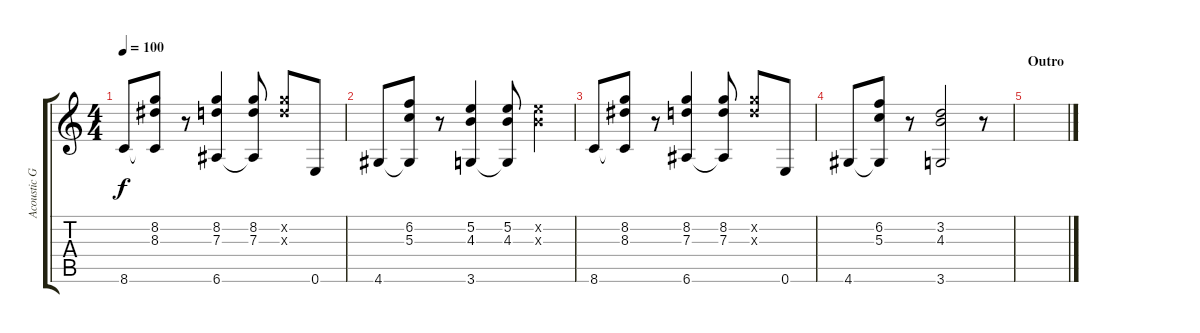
\track ("Acoustic Guitar" "Acoustic G") {instrument acousticguitarsteel}
\staff {score tabs}
\tuning (E4 B3 G3 D3 A2 E2) {hide}
\ts (4 4)
\tempo 100
\clef g2
\ks c
8.6.8{dy f} (8.2 8.3 8.6{t}).8 r.8 (8.2 7.3 6.6).4 (8.2 7.3 6.6{t}).8 (8.2{x} 7.3{x}).8 0.6.8 |
4.6.8 (6.2 5.3 4.6{t}).8 r.8 (5.2 4.3 3.6).4 (5.2 4.3 3.6{t}).8 (5.2{x} 4.3{x}).4 |
8.6.8 (8.2 8.3 8.6{t}).8 r.8 (8.2 7.3 6.6).4 (8.2 7.3 6.6{t}).8 (8.2{x} 7.3{x}).8 0.6.8 |
4.6.8 (6.2 5.3 4.6{t}).8 r.8 (3.2 4.3 3.6).2 r.8 |
\section ("" "Outro")
